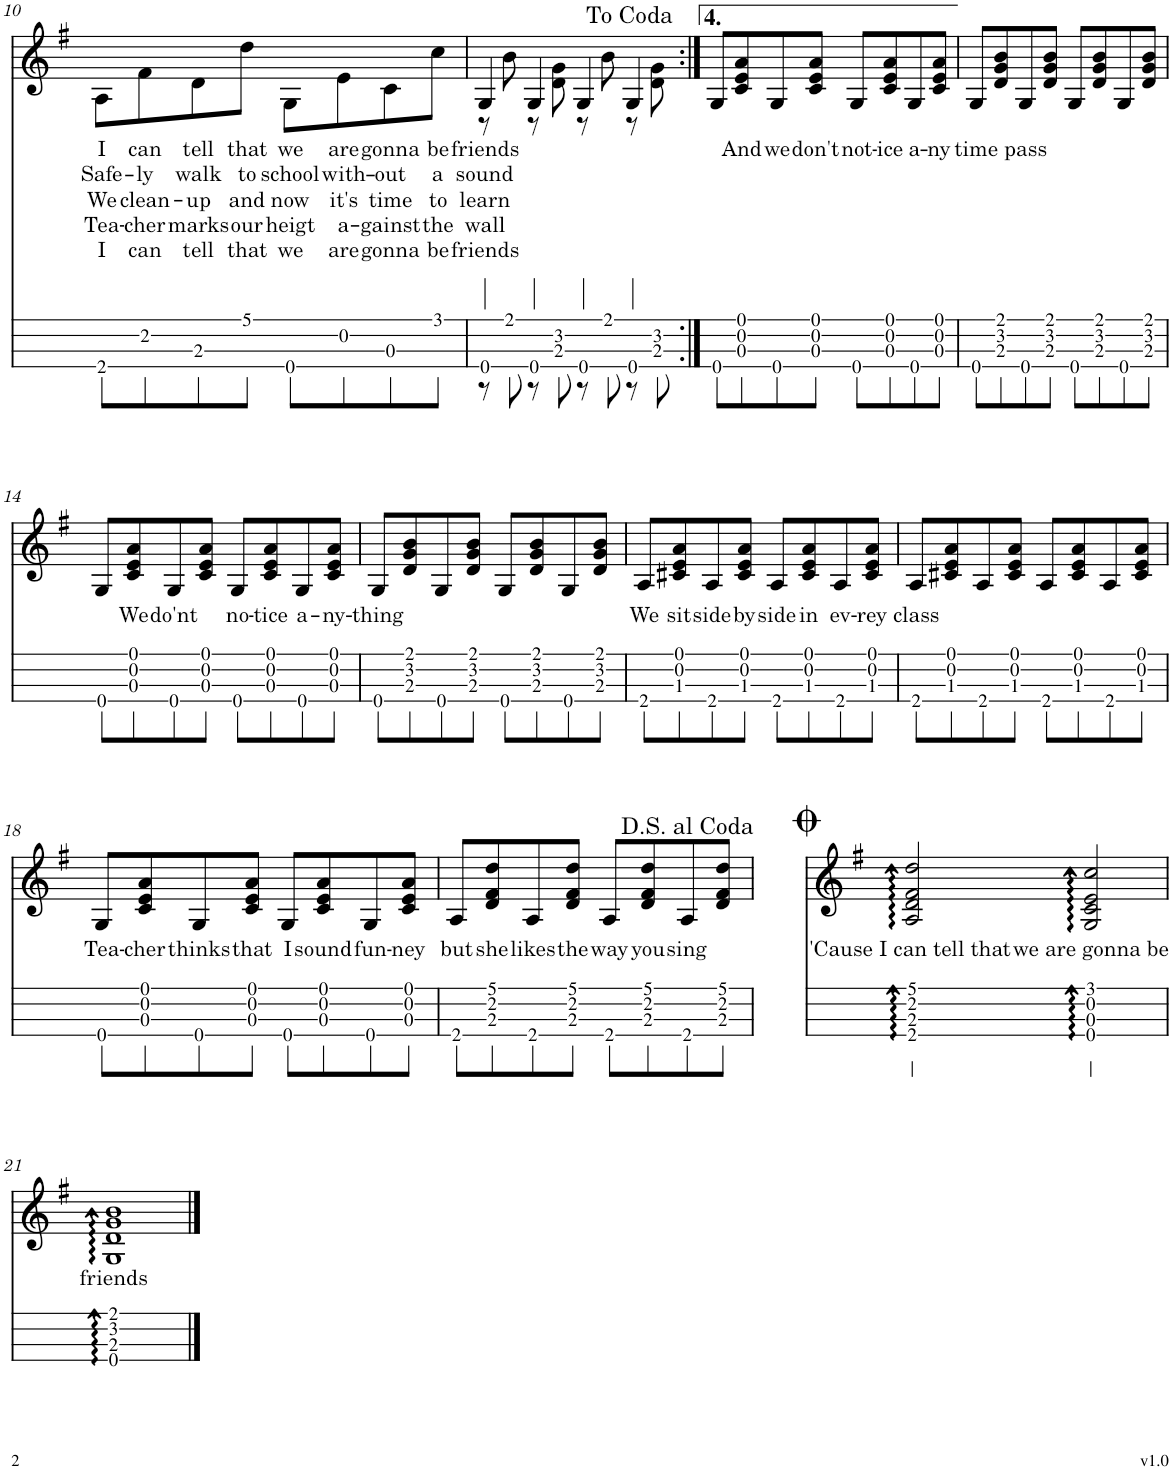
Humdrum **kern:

**kern	**kern	**text	**text	**text	**text	**text
*part1	*part1	*part1	*part1	*part1	*part1	*part1
*staff2	*staff1	*staff1	*staff1	*staff1	*staff1	*staff1
*I"Ukulele (Low G)	*	*	*	*	*	*
*I'Uk.	*	*	*	*	*	*
!!LO:PB:g=z
*	*clefG2	*	*	*	*	*
*k[f#]	*k[f#]	*	*	*	*	*
*M4/4	*M4/4	*	*	*	*	*
=10	=10	=10	=10	=10	=10	=10
*^	*^	*	*	*	*	*
!	!	!	!	!LO:LY:b	!LO:LY:b	!LO:LY:b	!LO:LY:b	!LO:LY:b
1ryy	8A\L	1ryy	8A\L	I	Safe-	We	Tea-	I
!	!	!	!	!LO:LY:b	!LO:LY:b	!LO:LY:b	!LO:LY:b	!LO:LY:b
.	8f#X\	.	8f#\	can	-ly	clean-	-cher	can
!	!	!	!	!LO:LY:b	!LO:LY:b	!LO:LY:b	!LO:LY:b	!LO:LY:b
.	8d\	.	8d\	tell	walk	-up	marks	tell
!	!	!	!	!LO:LY:b	!LO:LY:b	!LO:LY:b	!LO:LY:b	!LO:LY:b
.	8dd\J	.	8dd\J	that	to	and	our	that
!	!	!	!	!LO:LY:b	!LO:LY:b	!LO:LY:b	!LO:LY:b	!LO:LY:b
.	8G\L	.	8G\L	we	school	now	heigt	we
!	!	!	!	!LO:LY:b	!LO:LY:b	!LO:LY:b	!LO:LY:b	!LO:LY:b
.	8e\	.	8e\	are	with-	it's	a-	are
!	!	!	!	!LO:LY:b	!LO:LY:b	!LO:LY:b	!LO:LY:b	!LO:LY:b
.	8c\	.	8c\	gonna	-out	time	-gainst	gonna
!	!	!	!	!LO:LY:b	!LO:LY:b	!LO:LY:b	!LO:LY:b	!LO:LY:b
.	8cc\J	.	8cc\J	be	a	to	the	be
=11	=11	=11	=11	=11	=11	=11	=11	=11
!	!	!	!	!LO:LY:b	!LO:LY:b	!LO:LY:b	!LO:LY:b	!LO:LY:b
4G/	8r	4G/	8r	friends	sound	learn	wall	friends
.	8b\	.	8b\	.	.	.	.	.
4G/	8r	4G/	8r	.	.	.	.	.
.	8d\ 8g\	.	8d\ 8g\	.	.	.	.	.
4G/	8r	4G/	8r	.	.	.	.	.
.	8b\	.	8b\	.	.	.	.	.
4G/	8r	4G/	8r	.	.	.	.	.
.	8d\ 8g\	.	8d\ 8g\	.	.	.	.	.
*v	*v	*	*	*	*	*	*	*
*	*v	*v	*	*	*	*	*
=12:|!	=12:|!	=12:|!	=12:|!	=12:|!	=12:|!	=12:|!
8G\L	8G/L	.	.	.	.	.
!	!	!LO:LY:b	!	!	!	!
8c\ 8e\ 8a\	8c/ 8e/ 8a/	And	.	.	.	.
!	!	!LO:LY:b	!	!	!	!
8G\	8G/	we	.	.	.	.
!	!	!LO:LY:b	!	!	!	!
8c\ 8e\ 8a\J	8c/ 8e/ 8a/J	don't	.	.	.	.
!	!	!LO:LY:b	!	!	!	!
8G\L	8G/L	not-	.	.	.	.
!	!	!LO:LY:b	!	!	!	!
8c\ 8e\ 8a\	8c/ 8e/ 8a/	-ice	.	.	.	.
!	!	!LO:LY:b	!	!	!	!
8G\	8G/	a-	.	.	.	.
!	!	!LO:LY:b	!	!	!	!
8c\ 8e\ 8a\J	8c/ 8e/ 8a/J	-ny	.	.	.	.
=13	=13	=13	=13	=13	=13	=13
!	!	!LO:LY:b	!	!	!	!
8G\L	8G/L	time	.	.	.	.
8d\ 8g\ 8b\	8d/ 8g/ 8b/	.	.	.	.	.
!	!	!LO:LY:b	!	!	!	!
8G\	8G/	pass	.	.	.	.
8d\ 8g\ 8b\J	8d/ 8g/ 8b/J	.	.	.	.	.
8G\L	8G/L	.	.	.	.	.
8d\ 8g\ 8b\	8d/ 8g/ 8b/	.	.	.	.	.
8G\	8G/	.	.	.	.	.
8d\ 8g\ 8b\J	8d/ 8g/ 8b/J	.	.	.	.	.
!!LO:LB:g=z
=14	=14	=14	=14	=14	=14	=14
8G\L	8G/L	.	.	.	.	.
!	!	!LO:LY:b	!	!	!	!
8c\ 8e\ 8a\	8c/ 8e/ 8a/	We	.	.	.	.
!	!	!LO:LY:b	!	!	!	!
8G\	8G/	do'nt	.	.	.	.
8c\ 8e\ 8a\J	8c/ 8e/ 8a/J	.	.	.	.	.
!	!	!LO:LY:b	!	!	!	!
8G\L	8G/L	no-	.	.	.	.
!	!	!LO:LY:b	!	!	!	!
8c\ 8e\ 8a\	8c/ 8e/ 8a/	-tice	.	.	.	.
!	!	!LO:LY:b	!	!	!	!
8G\	8G/	a-	.	.	.	.
!	!	!LO:LY:b	!	!	!	!
8c\ 8e\ 8a\J	8c/ 8e/ 8a/J	-ny-	.	.	.	.
=15	=15	=15	=15	=15	=15	=15
!	!	!LO:LY:b	!	!	!	!
8G\L	8G/L	-thing	.	.	.	.
8d\ 8g\ 8b\	8d/ 8g/ 8b/	.	.	.	.	.
8G\	8G/	.	.	.	.	.
8d\ 8g\ 8b\J	8d/ 8g/ 8b/J	.	.	.	.	.
8G\L	8G/L	.	.	.	.	.
8d\ 8g\ 8b\	8d/ 8g/ 8b/	.	.	.	.	.
8G\	8G/	.	.	.	.	.
8d\ 8g\ 8b\J	8d/ 8g/ 8b/J	.	.	.	.	.
=16	=16	=16	=16	=16	=16	=16
!	!	!LO:LY:b	!	!	!	!
8A\L	8A/L	We	.	.	.	.
!	!	!LO:LY:b	!	!	!	!
8c#\ 8e\ 8a\	8c#X/ 8e/ 8a/	sit	.	.	.	.
!	!	!LO:LY:b	!	!	!	!
8A\	8A/	side	.	.	.	.
!	!	!LO:LY:b	!	!	!	!
8c#\ 8e\ 8a\J	8c#/ 8e/ 8a/J	by	.	.	.	.
!	!	!LO:LY:b	!	!	!	!
8A\L	8A/L	side	.	.	.	.
!	!	!LO:LY:b	!	!	!	!
8c#\ 8e\ 8a\	8c#/ 8e/ 8a/	in	.	.	.	.
!	!	!LO:LY:b	!	!	!	!
8A\	8A/	ev-	.	.	.	.
!	!	!LO:LY:b	!	!	!	!
8c#\ 8e\ 8a\J	8c#/ 8e/ 8a/J	-rey	.	.	.	.
=17	=17	=17	=17	=17	=17	=17
!	!	!LO:LY:b	!	!	!	!
8A\L	8A/L	class	.	.	.	.
8c#\ 8e\ 8a\	8c#X/ 8e/ 8a/	.	.	.	.	.
8A\	8A/	.	.	.	.	.
8c#\ 8e\ 8a\J	8c#/ 8e/ 8a/J	.	.	.	.	.
8A\L	8A/L	.	.	.	.	.
8c#\ 8e\ 8a\	8c#/ 8e/ 8a/	.	.	.	.	.
8A\	8A/	.	.	.	.	.
8c#\ 8e\ 8a\J	8c#/ 8e/ 8a/J	.	.	.	.	.
!!LO:LB:g=z
=18	=18	=18	=18	=18	=18	=18
!	!	!LO:LY:b	!	!	!	!
8G\L	8G/L	Tea-	.	.	.	.
!	!	!LO:LY:b	!	!	!	!
8c\ 8e\ 8a\	8c/ 8e/ 8a/	-cher	.	.	.	.
!	!	!LO:LY:b	!	!	!	!
8G\	8G/	thinks	.	.	.	.
!	!	!LO:LY:b	!	!	!	!
8c\ 8e\ 8a\J	8c/ 8e/ 8a/J	that	.	.	.	.
!	!	!LO:LY:b	!	!	!	!
8G\L	8G/L	I	.	.	.	.
!	!	!LO:LY:b	!	!	!	!
8c\ 8e\ 8a\	8c/ 8e/ 8a/	sound	.	.	.	.
!	!	!LO:LY:b	!	!	!	!
8G\	8G/	fun-	.	.	.	.
!	!	!LO:LY:b	!	!	!	!
8c\ 8e\ 8a\J	8c/ 8e/ 8a/J	-ney	.	.	.	.
=19	=19	=19	=19	=19	=19	=19
!	!	!LO:LY:b	!	!	!	!
8A\L	8A/L	but	.	.	.	.
!	!	!LO:LY:b	!	!	!	!
8d\ 8f#\ 8dd\	8d/ 8f#/ 8dd/	she	.	.	.	.
!	!	!LO:LY:b	!	!	!	!
8A\	8A/	likes	.	.	.	.
!	!	!LO:LY:b	!	!	!	!
8d\ 8f#\ 8dd\J	8d/ 8f#/ 8dd/J	the	.	.	.	.
!	!	!LO:LY:b	!	!	!	!
8A\L	8A/L	way	.	.	.	.
!	!	!LO:LY:b	!	!	!	!
8d\ 8f#\ 8dd\	8d/ 8f#/ 8dd/	you	.	.	.	.
!	!	!LO:LY:b	!	!	!	!
8A\	8A/	sing	.	.	.	.
8d\ 8f#\ 8dd\J	8d/ 8f#/ 8dd/J	.	.	.	.	.
=20	=20	=20	=20	=20	=20	=20
!	!	!LO:LY:b	!	!	!	!
2A\:: 2d\:: 2f#\:: 2dd\::	2A/:: 2d/:: 2f#/:: 2dd/::	'Cause I can tell that	.	.	.	.
!	!	!LO:LY:b	!	!	!	!
2G\:: 2c\:: 2e\:: 2cc\::	2G/:: 2c/:: 2e/:: 2cc/::	we are gonna be	.	.	.	.
!!LO:LB:g=z
=21	=21	=21	=21	=21	=21	=21
!	!	!LO:LY:b	!	!	!	!
1G:: 1d:: 1g:: 1b::	1G:: 1d:: 1g:: 1b::	friends	.	.	.	.
==	==	==	==	==	==	==
*-	*-	*-	*-	*-	*-	*-
